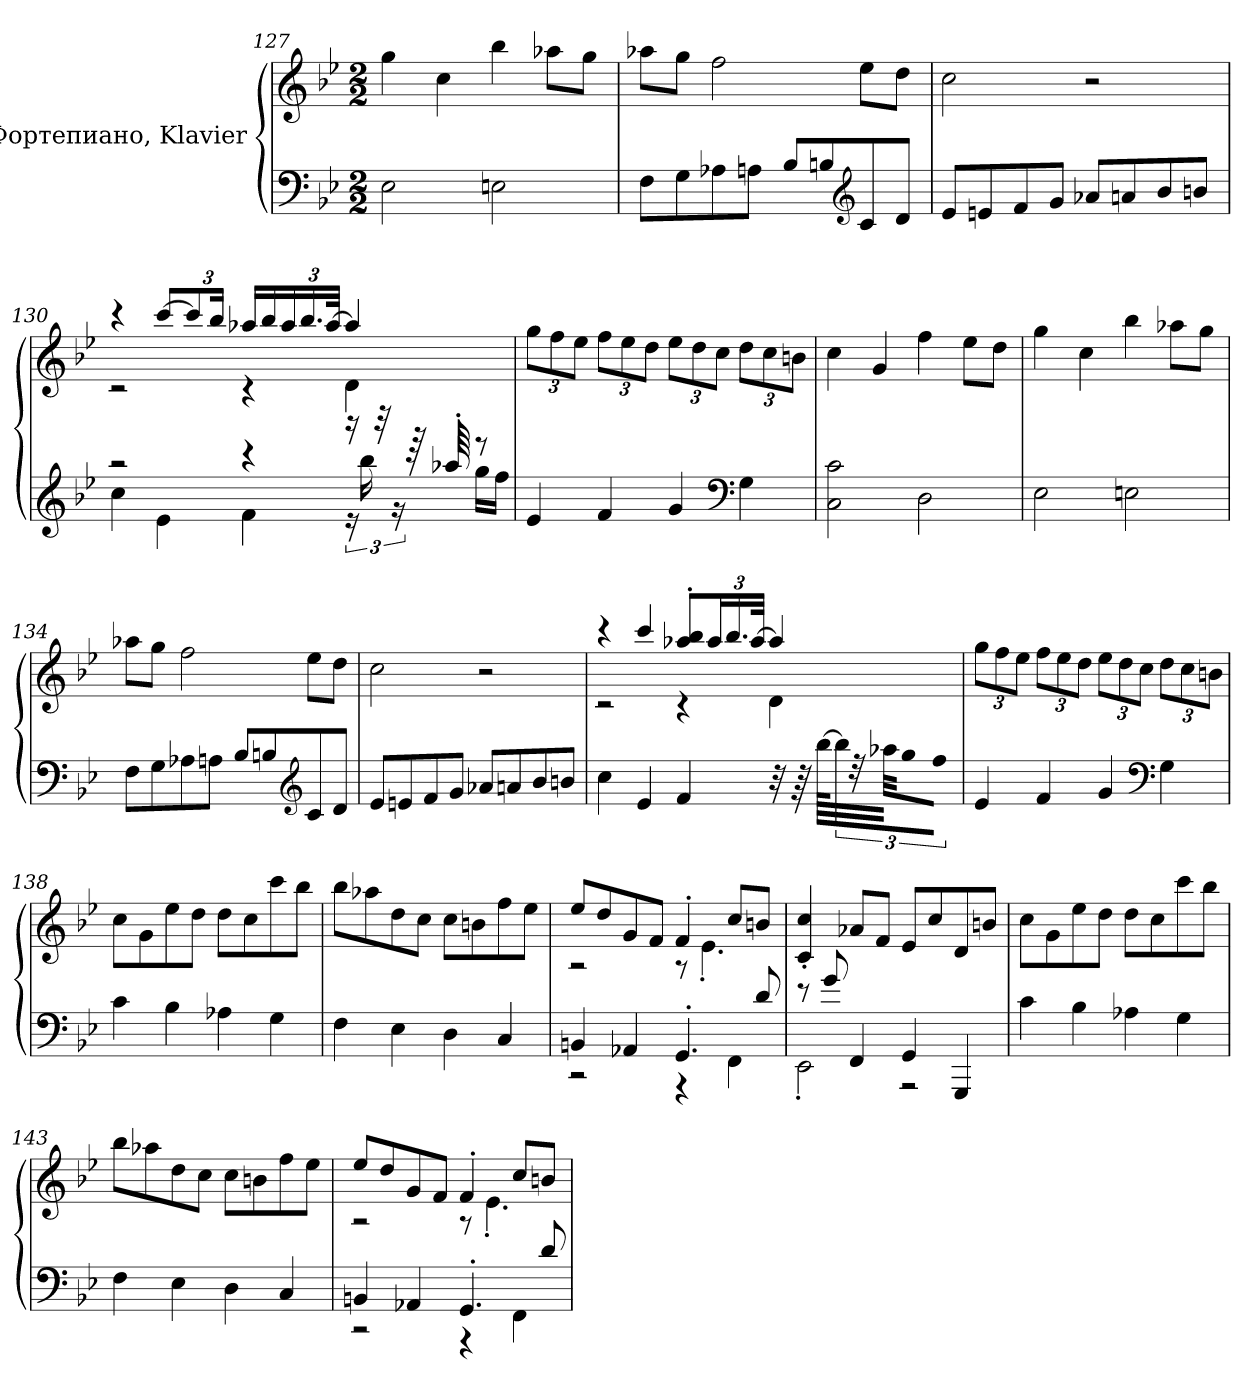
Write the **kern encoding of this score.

**kern	**kern
*part1	*part1
*staff2	*staff1
*I"Фортепиано, Klavier	*
*clefF4	*clefG2
*k[b-e-]	*k[b-e-]
*M2/2	*M2/2
=127	=127
2E-\	4gg\
.	4cc\
2En\	4bb-\
.	8aa-X\L
.	8gg\J
=128	=128
8F\L	8aa-X\L
8G\	8gg\J
8A-X\	2ff\
8An\J	.
8B-/L	.
8Bn/	.
*clefG2	*
8c/	8ee-\L
8d/J	8dd\J
!!LO:LB:g=z
=129	=129
8e-/L	2cc\
8en/	.
8f/	.
8g/J	.
8a-X/L	2r
8an/	.
8b-/	.
8bn/J	.
=130	=130
*^	*^
2r	4cc\	4r	2r
.	4e-\	[8ccc/L	.
*	*	*Xbrackettup	*
.	.	12ccc/]	.
.	.	24bb-/Jk	.
4r	4f\	16aa-X/LL	4r
.	.	16bb-/	.
.	.	24aa-/	.
.	.	24.bb-/	.
.	.	[48aa-/JJk	.
16r	24r	4aa-/]	4d\
.	24bb-\	.	.
32r	.	.	.
.	24r	.	.
64r	.	.	.
64aa-X'/	.	.	.
8r	16gg\LL	.	.
.	16ff\JJ	.	.
*v	*v	*	*
*	*v	*v
!!LO:LB:g=z
=131	=131
4e-/	12gg\L
.	12ff\
.	12ee-\J
4f/	12ff\L
.	12ee-\
.	12dd\J
4g/	12ee-\L
.	12dd\
.	12cc\J
*clefF4	*
4G\	12dd\L
.	12cc\
.	12bn\J
=132	=132
2C\ 2c\	4cc\
.	4g/
2D\	4ff\
.	8ee-\L
.	8dd\J
=133	=133
2E-\	4gg\
.	4cc\
2En\	4bb-\
.	8aa-X\L
.	8gg\J
=134	=134
8F\L	8aa-X\L
8G\	8gg\J
8A-X\	2ff\
8An\J	.
8B-/L	.
8Bn/	.
*clefG2	*
8c/	8ee-\L
8d/J	8dd\J
!!LO:LB:g=z
=135	=135
8e-/L	2cc\
8en/	.
8f/	.
8g/J	.
8a-X/L	2r
8an/	.
8b-/	.
8bn/J	.
=136	=136
*	*^
4cc\	4r	2r
4e-/	4ccc/	.
4f/	8aa-X/' 8bb-/'L	4r
.	24aa-/L	.
.	24.bb-/	.
.	[48aa-/JJk	.
32r	4aa-/]	4d\
64r	.	.
[64bb-\KLLL	.	.
48bb-\JJJ]	.	.
48r	.	.
48aa-X\KLL	.	.
16gg\	.	.
16ff\JJ	.	.
*	*v	*v
=137	=137
4e-/	12gg\L
.	12ff\
.	12ee-\J
4f/	12ff\L
.	12ee-\
.	12dd\J
4g/	12ee-\L
.	12dd\
.	12cc\J
*clefF4	*
4G\	12dd\L
.	12cc\
.	12bn\J
!!LO:LB:g=z
=138	=138
4c\	8cc\L
.	8g\
4B-\	8ee-\
.	8dd\J
4A-X\	8dd\L
.	8cc\
4G\	8ccc\
.	8bb-\J
=139	=139
4F\	8bb-\L
.	8aa-X\
4E-\	8dd\
.	8cc\J
4D\	8cc\L
.	8bn\
4C/	8ff\
.	8ee-\J
=140	=140
*^	*^
4BBn/	2r	8ee-/L	2r
.	.	8dd/	.
4AA-X/	.	8g/	.
.	.	8f/J	.
4.GG'/	4r	4f'/	8r
.	.	.	4.e-'\
.	4FF\	8cc/L	.
8d/	.	8bn/J	.
*	*	*v	*v
=141	=141	=141
8r	2EE-'\	4c/' 4cc/'
8g/	.	.
4FF/	.	8a-X/L
.	.	8f/J
4GG/	2r	8e-/L
.	.	8cc/
4GGG/	.	8d/
.	.	8bn/J
*v	*v	*
!!LO:PB:g=z
=142	=142
4c\	8cc\L
.	8g\
4B-\	8ee-\
.	8dd\J
4A-X\	8dd\L
.	8cc\
4G\	8ccc\
.	8bb-\J
=143	=143
4F\	8bb-\L
.	8aa-X\
4E-\	8dd\
.	8cc\J
4D\	8cc\L
.	8bn\
4C/	8ff\
.	8ee-\J
=144	=144
*^	*^
4BBn/	2r	8ee-/L	2r
.	.	8dd/	.
4AA-X/	.	8g/	.
.	.	8f/J	.
4.GG'/	4r	4f'/	8r
.	.	.	4.e-'\
.	4FF\	8cc/L	.
8d/	.	8bn/J	.
*v	*v	*	*
*	*v	*v
=	=
*-	*-
